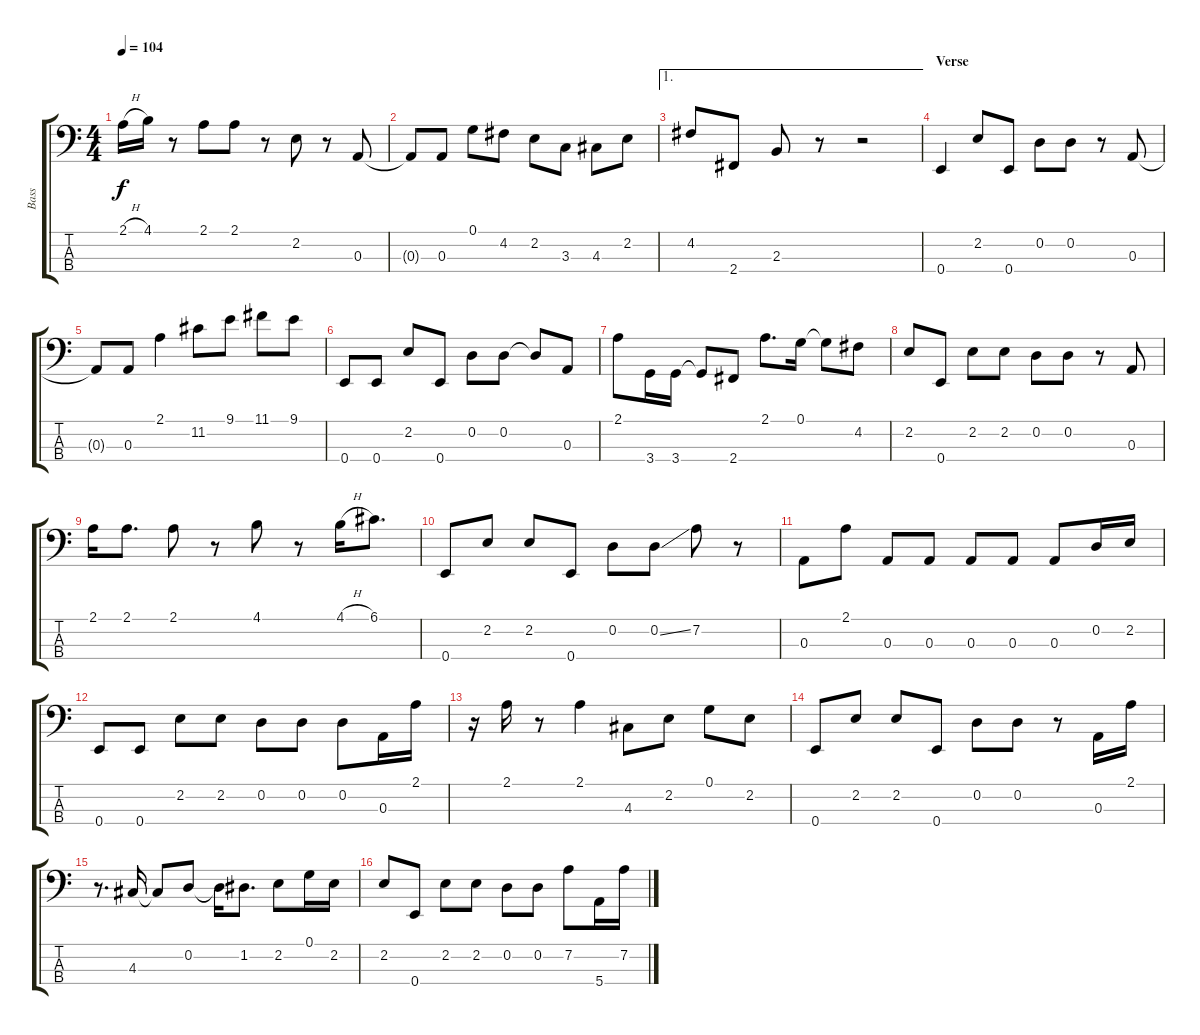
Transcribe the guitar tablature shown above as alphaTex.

\track ("Bass" "Bass") {instrument electricbassfinger}
\staff {score tabs}
\tuning (G2 D2 A1 E1) {hide}
\ts (4 4)
\tempo 104
\clef f4
\ks c
2.1{h}.16{dy f} 4.1.16 r.8 2.1.8 2.1.8 r.8 2.2.8 r.8 0.3.8 |
0.3{t}.8 0.3.8 0.1.8 4.2.8 2.2.8 3.3.8 4.3.8 2.2.8 |
\ae 1
4.2.8 2.4.8 2.3.8 r.8 r.2 |
\section ("" "Verse")
0.4.4 2.2.8 0.4.8 0.2.8 0.2.8 r.8 0.3.8 |
0.3{t}.8 0.3.8 2.1.4 11.2.8 9.1.8 11.1.8 9.1.8 |
0.4.8 0.4.8 2.2.8 0.4.8 0.2.8 0.2.8 0.2{t}.8 0.3.8 |
2.1.8 3.4.16 3.4.16 3.4{t}.8 2.4.8 2.1.8{d} 0.1.16 0.1{t}.8 4.2.8 |
2.2.8 0.4.8 2.2.8 2.2.8 0.2.8 0.2.8 r.8 0.3.8 |
2.1.16 2.1.8{d} 2.1.8 r.8 4.1.8 r.8 4.1{h}.16 6.1.8{d} |
0.4.8 2.2.8 2.2.8 0.4.8 0.2.8 0.2{ss}.8 7.2.8 r.8 |
0.3.8 2.1.8 0.3.8 0.3.8 0.3.8 0.3.8 0.3.8 0.2.16 2.2.16 |
0.4.8 0.4.8 2.2.8 2.2.8 0.2.8 0.2.8 0.2.8 0.3.16 2.1.16 |
r.16 2.1.16 r.8 2.1.4 4.3.8 2.2.8 0.1.8 2.2.8 |
0.4.8 2.2.8 2.2.8 0.4.8 0.2.8 0.2.8 r.8 0.3.16 2.1.16 |
r.8{d} 4.3.16 4.3{t}.8 0.2.8 0.2{t}.16 1.2.8{d} 2.2.8 0.1.16 2.2.16 |
2.2.8 0.4.8 2.2.8 2.2.8 0.2.8 0.2.8 7.2.8 5.4.16 7.2.16
